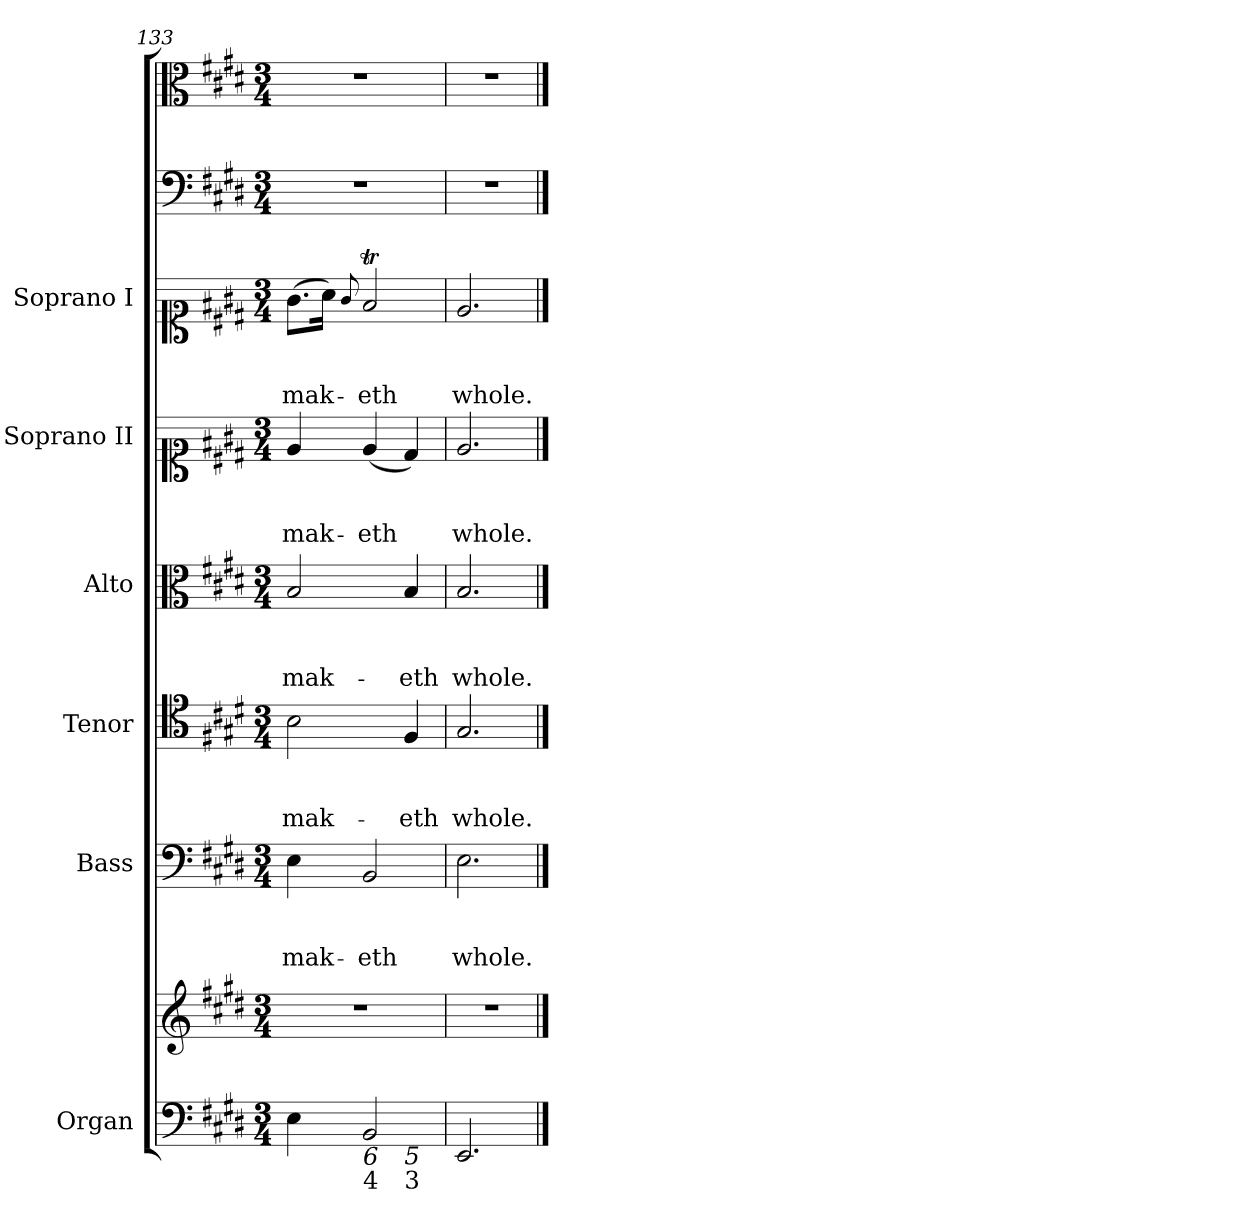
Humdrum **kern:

**kern	**kern	**kern	**text	**text	**text	**kern	**text	**text	**text	**kern	**text	**text	**text	**kern	**text	**text	**text	**kern	**text	**text	**text	**kern	**kern
*part8	*part8	*part7	*part7	*part7	*part7	*part6	*part6	*part6	*part6	*part5	*part5	*part5	*part5	*part4	*part4	*part4	*part4	*part3	*part3	*part3	*part3	*part2	*part1
*staff9	*staff8	*staff7	*staff7	*staff7	*staff7	*staff6	*staff6	*staff6	*staff6	*staff5	*staff5	*staff5	*staff5	*staff4	*staff4	*staff4	*staff4	*staff3	*staff3	*staff3	*staff3	*staff2	*staff1
*I"Organ	*	*I"Bass	*	*	*	*I"Tenor	*	*	*	*I"Alto	*	*	*	*I"Soprano II	*	*	*	*I"Soprano I	*	*	*	*	*
*I'Org	*	*I'B	*	*	*	*I'T	*	*	*	*I'A	*	*	*	*I'S2	*	*	*	*I'S 1	*	*	*	*	*
*clefF4	*clefG2	*clefF4	*	*	*	*clefC4	*	*	*	*clefC3	*	*	*	*clefC1	*	*	*	*clefC1	*	*	*	*clefF4	*clefC3
*k[f#c#g#d#]	*k[f#c#g#d#]	*k[f#c#g#d#]	*	*	*	*k[f#c#g#d#]	*	*	*	*k[f#c#g#d#]	*	*	*	*k[f#c#g#d#]	*	*	*	*k[f#c#g#d#]	*	*	*	*k[f#c#g#d#]	*k[f#c#g#d#]
*E:	*E:	*E:	*	*	*	*E:	*	*	*	*E:	*	*	*	*E:	*	*	*	*E:	*	*	*	*E:	*E:
*M3/4	*M3/4	*M3/4	*	*	*	*M3/4	*	*	*	*M3/4	*	*	*	*M3/4	*	*	*	*M3/4	*	*	*	*M3/4	*M3/4
=133	=133	=133	=133	=133	=133	=133	=133	=133	=133	=133	=133	=133	=133	=133	=133	=133	=133	=133	=133	=133	=133	=133	=133
!	!	!	!	!	!LO:LY:b	!	!	!	!LO:LY:b	!	!	!	!LO:LY:b	!	!	!	!LO:LY:b	!	!	!	!LO:LY:b	!	!
*^	*	*	*	*	*	*	*	*	*	*	*	*	*	*	*	*	*	*	*	*	*	*	*
4E\	2ryy	2.r	4E\	.	.	mak-	2B\	.	.	mak-	2B/	.	.	mak-	4e/	.	.	mak-	(>8.g#\L	.	.	mak-	2.r	2.r
.	.	.	.	.	.	.	.	.	.	.	.	.	.	.	.	.	.	.	16a\Jk)	.	.	.	.	.
.	.	.	.	.	.	.	.	.	.	.	.	.	.	.	.	.	.	.	8qqg#/	.	.	.	.	.
!LO:TX:b:i:t=6	!	!	!	!	!	!	!	!	!	!	!	!	!	!	!	!	!	!	!	!	!	!	!	!
!LO:TX:b:t=4	!	!	!	!	!	!	!	!	!	!	!	!	!	!	!	!	!	!	!	!	!	!	!	!
!	!	!	!	!	!	!LO:LY:b	!	!	!	!	!	!	!	!	!	!	!	!LO:LY:b	!	!	!	!LO:LY:b	!	!
2BB/	.	.	2BB/	.	.	-eth	.	.	.	.	.	.	.	.	(<4e/	.	.	-eth	2f#T/	.	.	-eth	.	.
!	!LO:TX:b:i:t=5	!	!	!	!	!	!	!	!	!	!	!	!	!	!	!	!	!	!	!	!	!	!	!
!	!LO:TX:b:t=3	!	!	!	!	!	!	!	!	!	!	!	!	!	!	!	!	!	!	!	!	!	!	!
!	!	!	!	!	!	!	!	!	!	!LO:LY:b	!	!	!	!LO:LY:b	!	!	!	!	!	!	!	!	!	!
.	4ryy	.	.	.	.	.	4F#/	.	.	-eth	4B/	.	.	-eth	4d#/)	.	.	.	.	.	.	.	.	.
=134	=134	=134	=134	=134	=134	=134	=134	=134	=134	=134	=134	=134	=134	=134	=134	=134	=134	=134	=134	=134	=134	=134	=134	=134
!	!	!	!	!	!	!LO:LY:b	!	!	!	!LO:LY:b	!	!	!	!LO:LY:b	!	!	!	!LO:LY:b	!	!	!	!LO:LY:b	!	!
*v	*v	*	*	*	*	*	*	*	*	*	*	*	*	*	*	*	*	*	*	*	*	*	*	*
2.EE/	2.r	2.E\	.	.	whole.	2.G#/	.	.	whole.	2.B/	.	.	whole.	2.e/	.	.	whole.	2.e/	.	.	whole.	2.r	2.r
==	==	==	==	==	==	==	==	==	==	==	==	==	==	==	==	==	==	==	==	==	==	==	==
*-	*-	*-	*-	*-	*-	*-	*-	*-	*-	*-	*-	*-	*-	*-	*-	*-	*-	*-	*-	*-	*-	*-	*-
